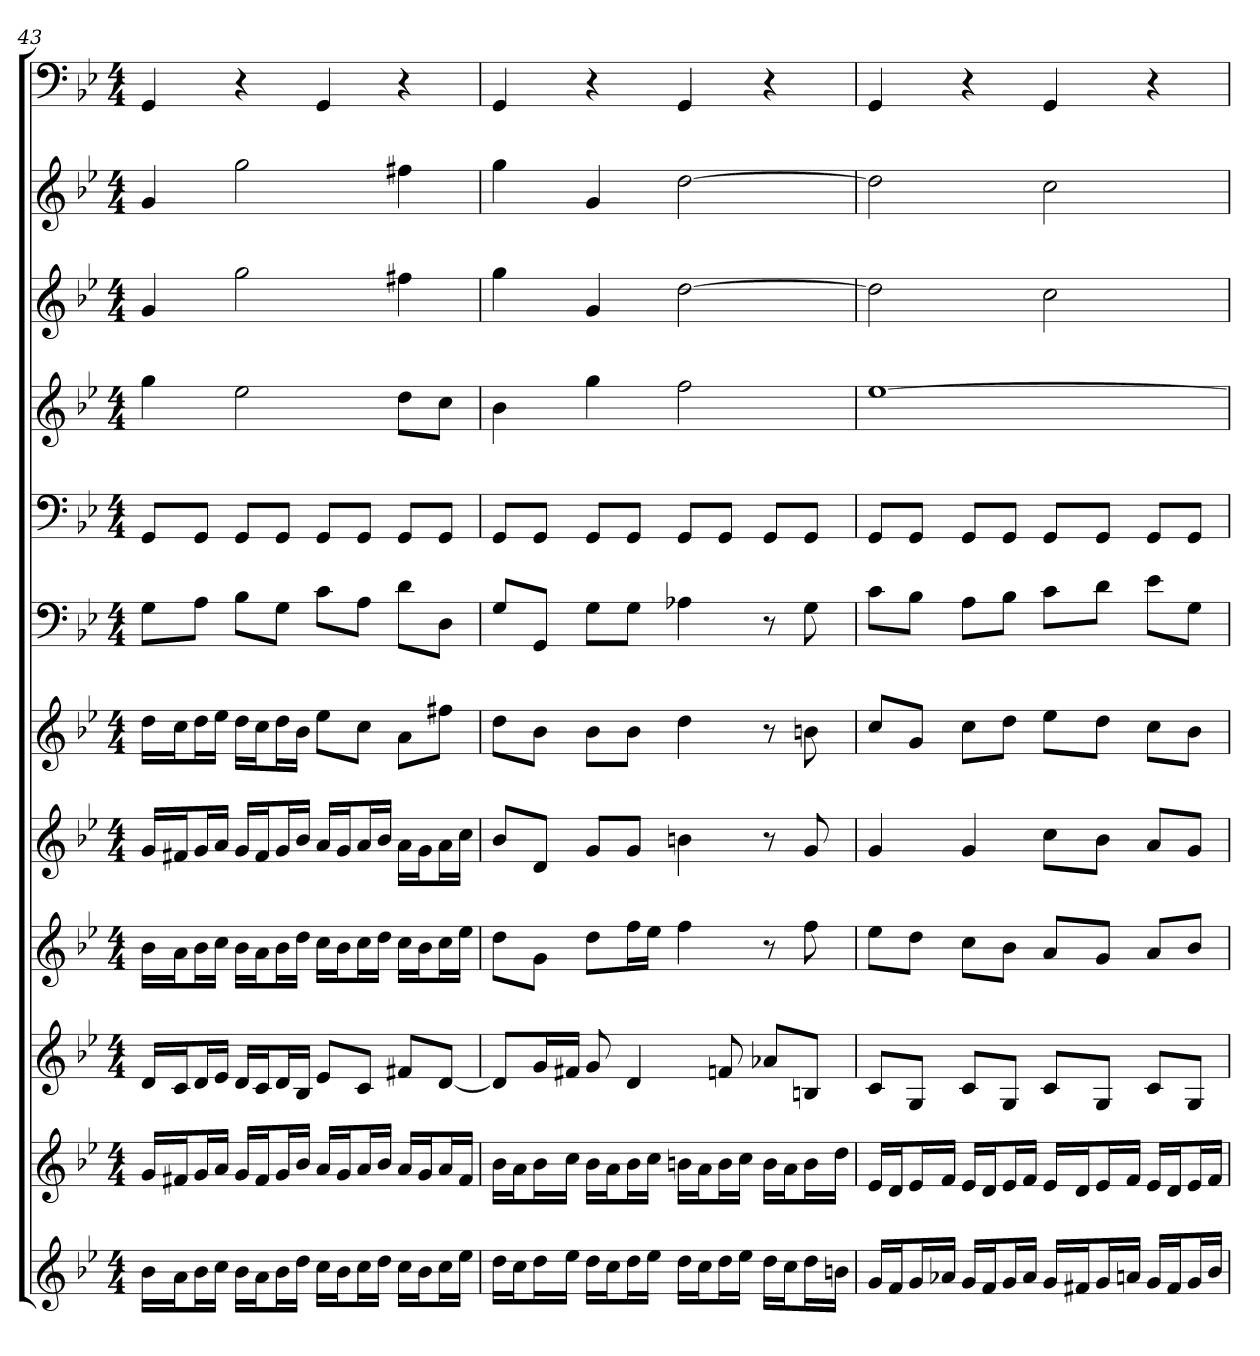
**kern	**kern	**kern	**kern	**kern	**kern	**kern	**kern	**kern	**kern	**kern	**kern
*part12	*part11	*part10	*part9	*part8	*part7	*part6	*part5	*part4	*part3	*part2	*part1
*staff12	*staff11	*staff10	*staff9	*staff8	*staff7	*staff6	*staff5	*staff4	*staff3	*staff2	*staff1
*clefG2	*clefG2	*clefG2	*clefG2	*clefG2	*clefG2	*clefF4	*clefF4	*clefG2	*clefG2	*clefG2	*clefF4
*k[b-e-]	*k[b-e-]	*k[b-e-]	*k[b-e-]	*k[b-e-]	*k[b-e-]	*k[b-e-]	*k[b-e-]	*k[b-e-]	*k[b-e-]	*k[b-e-]	*k[b-e-]
*g:	*g:	*g:	*g:	*g:	*g:	*g:	*g:	*g:	*g:	*g:	*g:
*M4/4	*M4/4	*M4/4	*M4/4	*M4/4	*M4/4	*M4/4	*M4/4	*M4/4	*M4/4	*M4/4	*M4/4
=43	=43	=43	=43	=43	=43	=43	=43	=43	=43	=43	=43
16b-\LL	16g/LL	16d/LL	16b-\LL	16g/LL	16dd\LL	8G\L	8GG/L	4gg	4g	4g	4GG
16a\J	16f#X/J	16c/J	16a\J	16f#X/J	16cc\J	.	.	.	.	.	.
16b-\L	16g/L	16d/L	16b-\L	16g/L	16dd\L	8A\J	8GG/J	.	.	.	.
16cc\JJ	16a/JJ	16e-/JJ	16cc\JJ	16a/JJ	16ee-\JJ	.	.	.	.	.	.
16b-\LL	16g/LL	16d/LL	16b-\LL	16g/LL	16dd\LL	8B-\L	8GG/L	2ee-	2gg	2gg	4r
16a\J	16f#/J	16c/J	16a\J	16f#/J	16cc\J	.	.	.	.	.	.
16b-\L	16g/L	16d/L	16b-\L	16g/L	16dd\L	8G\J	8GG/J	.	.	.	.
16dd\JJ	16b-/JJ	16B-/JJ	16dd\JJ	16b-/JJ	16b-\JJ	.	.	.	.	.	.
16cc\LL	16a/LL	8e-/L	16cc\LL	16a/LL	8ee-\L	8c\L	8GG/L	.	.	.	4GG
16b-\J	16g/J	.	16b-\J	16g/J	.	.	.	.	.	.	.
16cc\L	16a/L	8c/J	16cc\L	16a/L	8cc\J	8A\J	8GG/J	.	.	.	.
16dd\JJ	16b-/JJ	.	16dd\JJ	16b-/JJ	.	.	.	.	.	.	.
16cc\LL	16a/LL	8f#X/L	16cc\LL	16a\LL	8a\L	8d\L	8GG/L	8dd\L	4ff#X	4ff#X	4r
16b-\J	16g/J	.	16b-\J	16g\J	.	.	.	.	.	.	.
16cc\L	16a/L	[8d/J	16cc\L	16a\L	8ff#X\J	8D\J	8GG/J	8cc\J	.	.	.
16ee-\JJ	16f#/JJ	.	16ee-\JJ	16cc\JJ	.	.	.	.	.	.	.
=44	=44	=44	=44	=44	=44	=44	=44	=44	=44	=44	=44
16dd\LL	16b-\LL	8d/L]	8dd\L	8b-/L	8dd\L	8G/L	8GG/L	4b-	4gg	4gg	4GG
16cc\J	16a\J	.	.	.	.	.	.	.	.	.	.
16dd\L	16b-\L	16g/L	8g\J	8d/J	8b-\J	8GG/J	8GG/J	.	.	.	.
16ee-\JJ	16cc\JJ	16f#X/JJ	.	.	.	.	.	.	.	.	.
16dd\LL	16b-\LL	8g	8dd\L	8g/L	8b-\L	8G\L	8GG/L	4gg	4g	4g	4r
16cc\J	16a\J	.	.	.	.	.	.	.	.	.	.
16dd\L	16b-\L	4d	16ff\L	8g/J	8b-\J	8G\J	8GG/J	.	.	.	.
16ee-\JJ	16cc\JJ	.	16ee-\JJ	.	.	.	.	.	.	.	.
16dd\LL	16bn\LL	.	4ff	4bn	4dd	4A-X	8GG/L	2ff	[2dd	[2dd	4GG
16cc\J	16a\J	.	.	.	.	.	.	.	.	.	.
16dd\L	16b\L	8fn	.	.	.	.	8GG/J	.	.	.	.
16ee-\JJ	16cc\JJ	.	.	.	.	.	.	.	.	.	.
16dd\LL	16b\LL	8a-X/L	8r	8r	8r	8r	8GG/L	.	.	.	4r
16cc\J	16a\J	.	.	.	.	.	.	.	.	.	.
16dd\L	16b\L	8Bn/J	8ff	8g	8bn	8G	8GG/J	.	.	.	.
16bn\JJ	16dd\JJ	.	.	.	.	.	.	.	.	.	.
=45	=45	=45	=45	=45	=45	=45	=45	=45	=45	=45	=45
16g/LL	16e-/LL	8c/L	8ee-\L	4g	8cc/L	8c\L	8GG/L	[1ee-	2dd]	2dd]	4GG
16f/J	16d/J	.	.	.	.	.	.	.	.	.	.
16g/L	16e-/L	8G/J	8dd\J	.	8g/J	8B-\J	8GG/J	.	.	.	.
16a-X/JJ	16f/JJ	.	.	.	.	.	.	.	.	.	.
16g/LL	16e-/LL	8c/L	8cc\L	4g	8cc\L	8A\L	8GG/L	.	.	.	4r
16f/J	16d/J	.	.	.	.	.	.	.	.	.	.
16g/L	16e-/L	8G/J	8b-\J	.	8dd\J	8B-\J	8GG/J	.	.	.	.
16a-/JJ	16f/JJ	.	.	.	.	.	.	.	.	.	.
16g/LL	16e-/LL	8c/L	8a/L	8cc\L	8ee-\L	8c\L	8GG/L	.	2cc	2cc	4GG
16f#X/J	16d/J	.	.	.	.	.	.	.	.	.	.
16g/L	16e-/L	8G/J	8g/J	8b-\J	8dd\J	8d\J	8GG/J	.	.	.	.
16an/JJ	16f/JJ	.	.	.	.	.	.	.	.	.	.
16g/LL	16e-/LL	8c/L	8a/L	8a/L	8cc\L	8e-\L	8GG/L	.	.	.	4r
16f#/J	16d/J	.	.	.	.	.	.	.	.	.	.
16g/L	16e-/L	8G/J	8b-/J	8g/J	8b-\J	8G\J	8GG/J	.	.	.	.
16b-/JJ	16f/JJ	.	.	.	.	.	.	.	.	.	.
=	=	=	=	=	=	=	=	=	=	=	=
*-	*-	*-	*-	*-	*-	*-	*-	*-	*-	*-	*-
